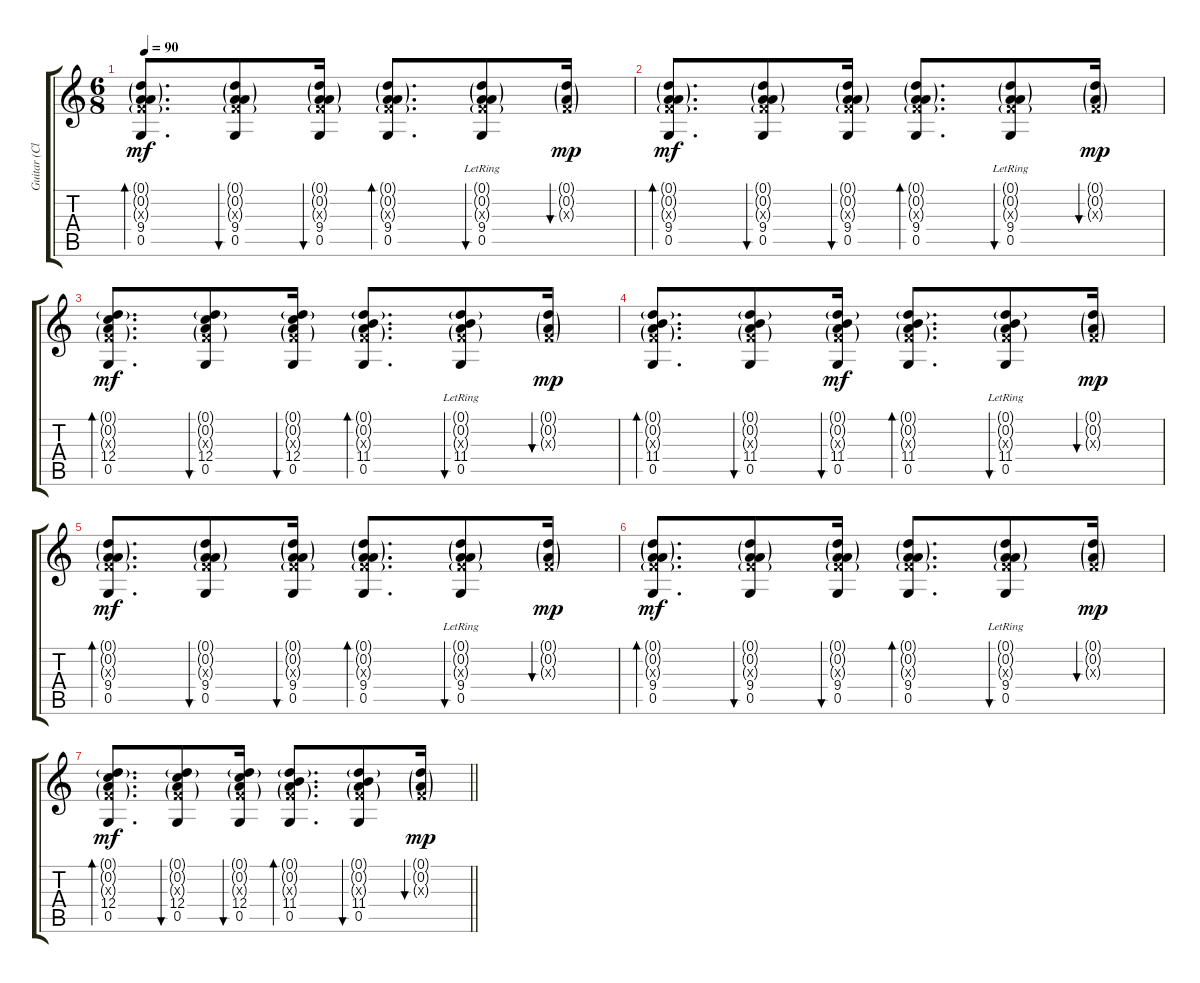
\track ("Guitar (Clean)" "Guitar (Cl") {instrument electricguitarclean}
\staff {score tabs}
\tuning (D4 A3 F3 C3 G2 D2) {hide}
\ts (6 8)
\tempo 90
\clef g2
\ks c
(0.1{g} 0.2{g} 0.3{g x} 9.4 0.5).8{d bd 60 dy mf} (0.1{g} 0.2{g} 0.3{g x} 9.4 0.5).8{bu 60} (0.1{g} 0.2{g} 0.3{g x} 9.4 0.5).16{bu 60} (0.1{g} 0.2{g} 0.3{g x} 9.4 0.5).8{d bd 60} (0.1{g} 0.2{g} 0.3{g x} 9.4{lr} 0.5{lr}).8{bu 60} (0.1{g} 0.2{g} 0.3{g x}).16{bu 60 dy mp} |
(0.1{g} 0.2{g} 0.3{g x} 9.4 0.5).8{d bd 60 dy mf} (0.1{g} 0.2{g} 0.3{g x} 9.4 0.5).8{bu 60} (0.1{g} 0.2{g} 0.3{g x} 9.4 0.5).16{bu 60} (0.1{g} 0.2{g} 0.3{g x} 9.4 0.5).8{d bd 60} (0.1{g} 0.2{g} 0.3{g x} 9.4{lr} 0.5{lr}).8{bu 60} (0.1{g} 0.2{g} 0.3{g x}).16{bu 60 dy mp} |
(0.1{g} 0.2{g} 0.3{g x} 12.4 0.5).8{d bd 60 dy mf} (0.1{g} 0.2{g} 0.3{g x} 12.4 0.5).8{bu 60} (0.1{g} 0.2{g} 0.3{g x} 12.4 0.5).16{bu 60} (0.1{g} 0.2{g} 0.3{g x} 11.4 0.5).8{d bd 60} (0.1{g} 0.2{g} 0.3{g x} 11.4{lr} 0.5{lr}).8{bu 60} (0.1{g} 0.2{g} 0.3{g x}).16{bu 60 dy mp} |
(0.1{g} 0.2{g} 0.3{g x} 11.4 0.5).8{d bd 120} (0.1{g} 0.2{g} 0.3{g x} 11.4 0.5).8{bu 60} (0.1{g} 0.2{g} 0.3{g x} 11.4 0.5).16{bu 60 dy mf} (0.1{g} 0.2{g} 0.3{g x} 11.4 0.5).8{d bd 60} (0.1{g} 0.2{g} 0.3{g x} 11.4{lr} 0.5{lr}).8{bu 60} (0.1{g} 0.2{g} 0.3{g x}).16{bu 60 dy mp} |
(0.1{g} 0.2{g} 0.3{g x} 9.4 0.5).8{d bd 60 dy mf} (0.1{g} 0.2{g} 0.3{g x} 9.4 0.5).8{bu 60} (0.1{g} 0.2{g} 0.3{g x} 9.4 0.5).16{bu 60} (0.1{g} 0.2{g} 0.3{g x} 9.4 0.5).8{d bd 60} (0.1{g} 0.2{g} 0.3{g x} 9.4{lr} 0.5{lr}).8{bu 60} (0.1{g} 0.2{g} 0.3{g x}).16{bu 60 dy mp} |
(0.1{g} 0.2{g} 0.3{g x} 9.4 0.5).8{d bd 60 dy mf} (0.1{g} 0.2{g} 0.3{g x} 9.4 0.5).8{bu 60} (0.1{g} 0.2{g} 0.3{g x} 9.4 0.5).16{bu 60} (0.1{g} 0.2{g} 0.3{g x} 9.4 0.5).8{d bd 60} (0.1{g} 0.2{g} 0.3{g x} 9.4{lr} 0.5{lr}).8{bu 60} (0.1{g} 0.2{g} 0.3{g x}).16{bu 60 dy mp} |
\barLineRight lightlight
(0.1{g} 0.2{g} 0.3{g x} 12.4 0.5).8{d bd 60 dy mf} (0.1{g} 0.2{g} 0.3{g x} 12.4 0.5).8{bu 60} (0.1{g} 0.2{g} 0.3{g x} 12.4 0.5).16{bu 60} (0.1{g} 0.2{g} 0.3{g x} 11.4 0.5).8{d bd 60} (0.1{g} 0.2{g} 0.3{g x} 11.4 0.5).8{bu 60} (0.1{g} 0.2{g} 0.3{g x}).16{bu 60 dy mp}
